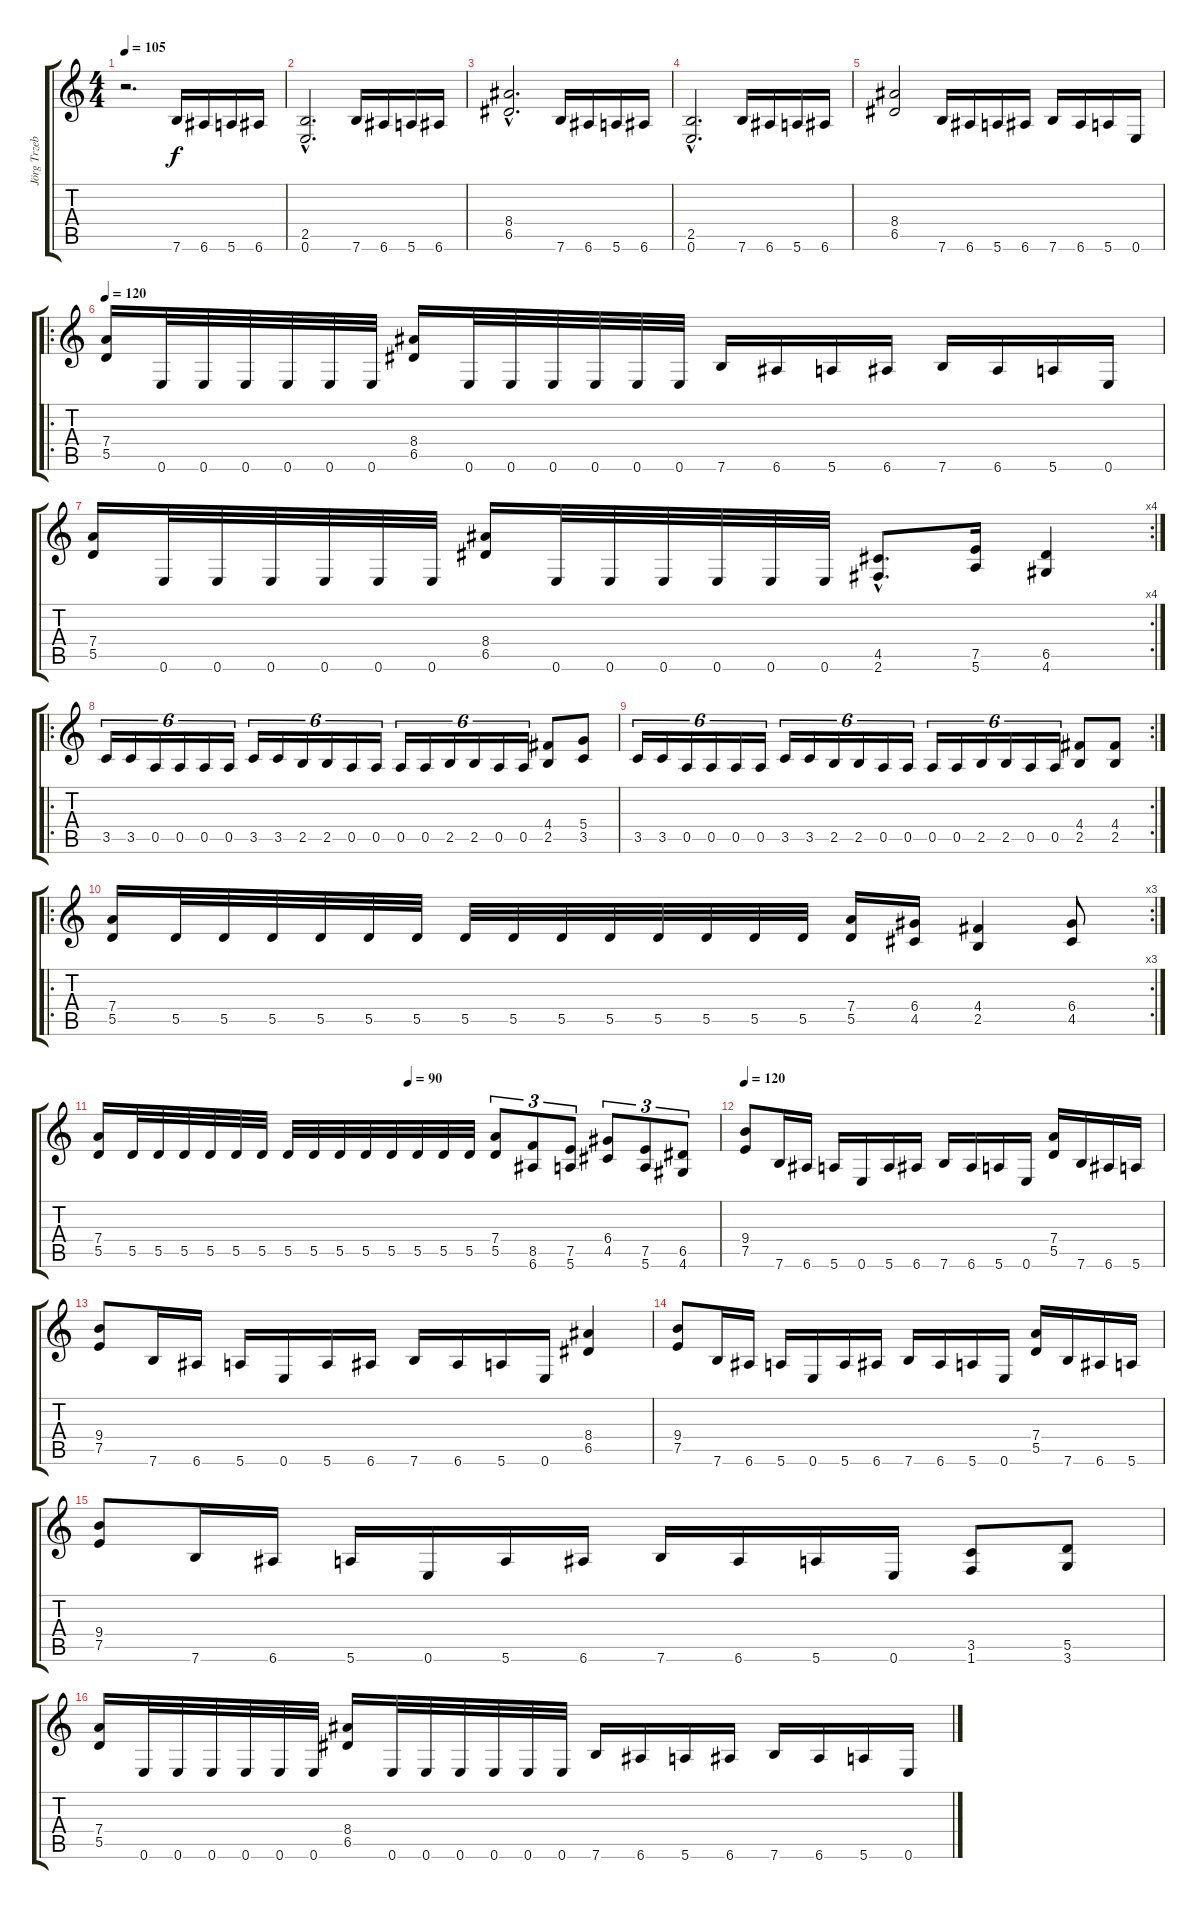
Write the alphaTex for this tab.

\track ("Jörg Trzebiatowski" "Jörg Trzeb") {instrument distortionguitar}
\staff {score tabs}
\tuning (E4 B3 G3 D3 A2 E2) {hide}
\ts (4 4)
\tempo 105
\clef g2
\ks c
r.2{d dy f instrument distortionguitar} 7.6.16 6.6.16 5.6.16 6.6.16 |
(2.5{hac} 0.6{hac}).2{d} 7.6.16 6.6.16 5.6.16 6.6.16 |
(8.4{hac} 6.5{hac}).2{d} 7.6.16 6.6.16 5.6.16 6.6.16 |
(2.5{hac} 0.6{hac}).2{d} 7.6.16 6.6.16 5.6.16 6.6.16 |
(8.4 6.5).2 7.6.16 6.6.16 5.6.16 6.6.16 7.6.16 6.6.16 5.6.16 0.6.16 |
\ro
\tempo 120
(7.4 5.5).16 0.6.32 0.6.32 0.6.32 0.6.32 0.6.32 0.6.32 (8.4 6.5).16 0.6.32 0.6.32 0.6.32 0.6.32 0.6.32 0.6.32 7.6.16 6.6.16 5.6.16 6.6.16 7.6.16 6.6.16 5.6.16 0.6.16 |
\rc 4
(7.4 5.5).16 0.6.32 0.6.32 0.6.32 0.6.32 0.6.32 0.6.32 (8.4 6.5).16 0.6.32 0.6.32 0.6.32 0.6.32 0.6.32 0.6.32 (4.5{hac} 2.6{hac}).8{d} (7.5 5.6).16 (6.5 4.6).4 |
\ro
3.5.16{tu (6 4)} 3.5.16{tu (6 4)} 0.5.16{tu (6 4)} 0.5.16{tu (6 4)} 0.5.16{tu (6 4)} 0.5.16{tu (6 4)} 3.5.16{tu (6 4)} 3.5.16{tu (6 4)} 2.5.16{tu (6 4)} 2.5.16{tu (6 4)} 0.5.16{tu (6 4)} 0.5.16{tu (6 4)} 0.5.16{tu (6 4)} 0.5.16{tu (6 4)} 2.5.16{tu (6 4)} 2.5.16{tu (6 4)} 0.5.16{tu (6 4)} 0.5.16{tu (6 4)} (4.4 2.5).8 (5.4 3.5).8 |
\rc 2
3.5.16{tu (6 4)} 3.5.16{tu (6 4)} 0.5.16{tu (6 4)} 0.5.16{tu (6 4)} 0.5.16{tu (6 4)} 0.5.16{tu (6 4)} 3.5.16{tu (6 4)} 3.5.16{tu (6 4)} 2.5.16{tu (6 4)} 2.5.16{tu (6 4)} 0.5.16{tu (6 4)} 0.5.16{tu (6 4)} 0.5.16{tu (6 4)} 0.5.16{tu (6 4)} 2.5.16{tu (6 4)} 2.5.16{tu (6 4)} 0.5.16{tu (6 4)} 0.5.16{tu (6 4)} (4.4 2.5).8 (4.4 2.5).8 |
\ro
\rc 3
(7.4 5.5).16 5.5.32 5.5.32 5.5.32 5.5.32 5.5.32 5.5.32 5.5.32 5.5.32 5.5.32 5.5.32 5.5.32 5.5.32 5.5.32 5.5.32 (7.4 5.5).16 (6.4 4.5).16 (4.4 2.5).4 (6.4 4.5).8 |
\tempo (90 0.5)
(7.4 5.5).16 5.5.32 5.5.32 5.5.32 5.5.32 5.5.32 5.5.32 5.5.32 5.5.32 5.5.32 5.5.32 5.5.32 5.5.32 5.5.32 5.5.32 (7.4 5.5).8{tu (3 2)} (8.5 6.6).8{tu (3 2)} (7.5 5.6).8{tu (3 2)} (6.4 4.5).8{tu (3 2)} (7.5 5.6).8{tu (3 2)} (6.5 4.6).8{tu (3 2)} |
\tempo 120
(9.4 7.5).8 7.6.16 6.6.16 5.6.16 0.6.16 5.6.16 6.6.16 7.6.16 6.6.16 5.6.16 0.6.16 (7.4 5.5).16 7.6.16 6.6.16 5.6.16 |
(9.4 7.5).8 7.6.16 6.6.16 5.6.16 0.6.16 5.6.16 6.6.16 7.6.16 6.6.16 5.6.16 0.6.16 (8.4 6.5).4 |
(9.4 7.5).8 7.6.16 6.6.16 5.6.16 0.6.16 5.6.16 6.6.16 7.6.16 6.6.16 5.6.16 0.6.16 (7.4 5.5).16 7.6.16 6.6.16 5.6.16 |
(9.4 7.5).8 7.6.16 6.6.16 5.6.16 0.6.16 5.6.16 6.6.16 7.6.16 6.6.16 5.6.16 0.6.16 (3.5 1.6).8 (5.5 3.6).8 |
(7.4 5.5).16 0.6.32 0.6.32 0.6.32 0.6.32 0.6.32 0.6.32 (8.4 6.5).16 0.6.32 0.6.32 0.6.32 0.6.32 0.6.32 0.6.32 7.6.16 6.6.16 5.6.16 6.6.16 7.6.16 6.6.16 5.6.16 0.6.16
